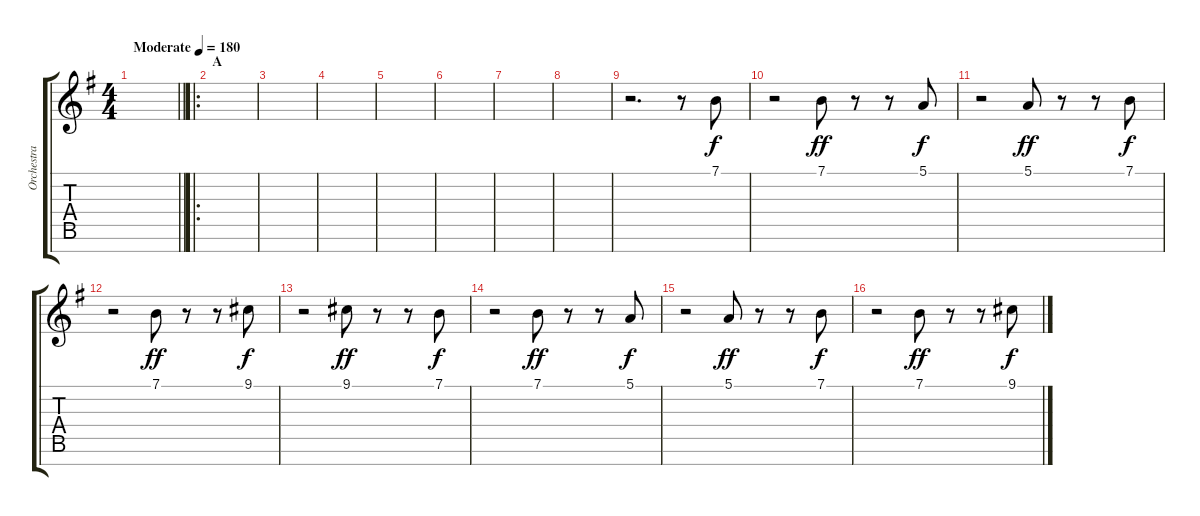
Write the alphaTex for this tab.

\track ("Orchestra Hit" "Orchestra ") {instrument orchestrahit}
\staff {score tabs}
\tuning (E4 B3 G3 D3 A2 E2 B1) {hide}
\ts (4 4)
\tempo (180 "Moderate")
\clef g2
\barLineRight lightlight
\ks g
|
\ro
\section ("" "A")
|
|
|
|
|
|
|
r.2{d} r.8 7.1.8 |
r.2 7.1.8{dy ff} r.8 r.8 5.1.8{dy f} |
r.2 5.1.8{dy ff} r.8 r.8 7.1.8{dy f} |
r.2 7.1.8{dy ff} r.8 r.8 9.1.8{dy f} |
r.2 9.1.8{dy ff} r.8 r.8 7.1.8{dy f} |
r.2 7.1.8{dy ff} r.8 r.8 5.1.8{dy f} |
r.2 5.1.8{dy ff} r.8 r.8 7.1.8{dy f} |
r.2 7.1.8{dy ff} r.8 r.8 9.1.8{dy f}
